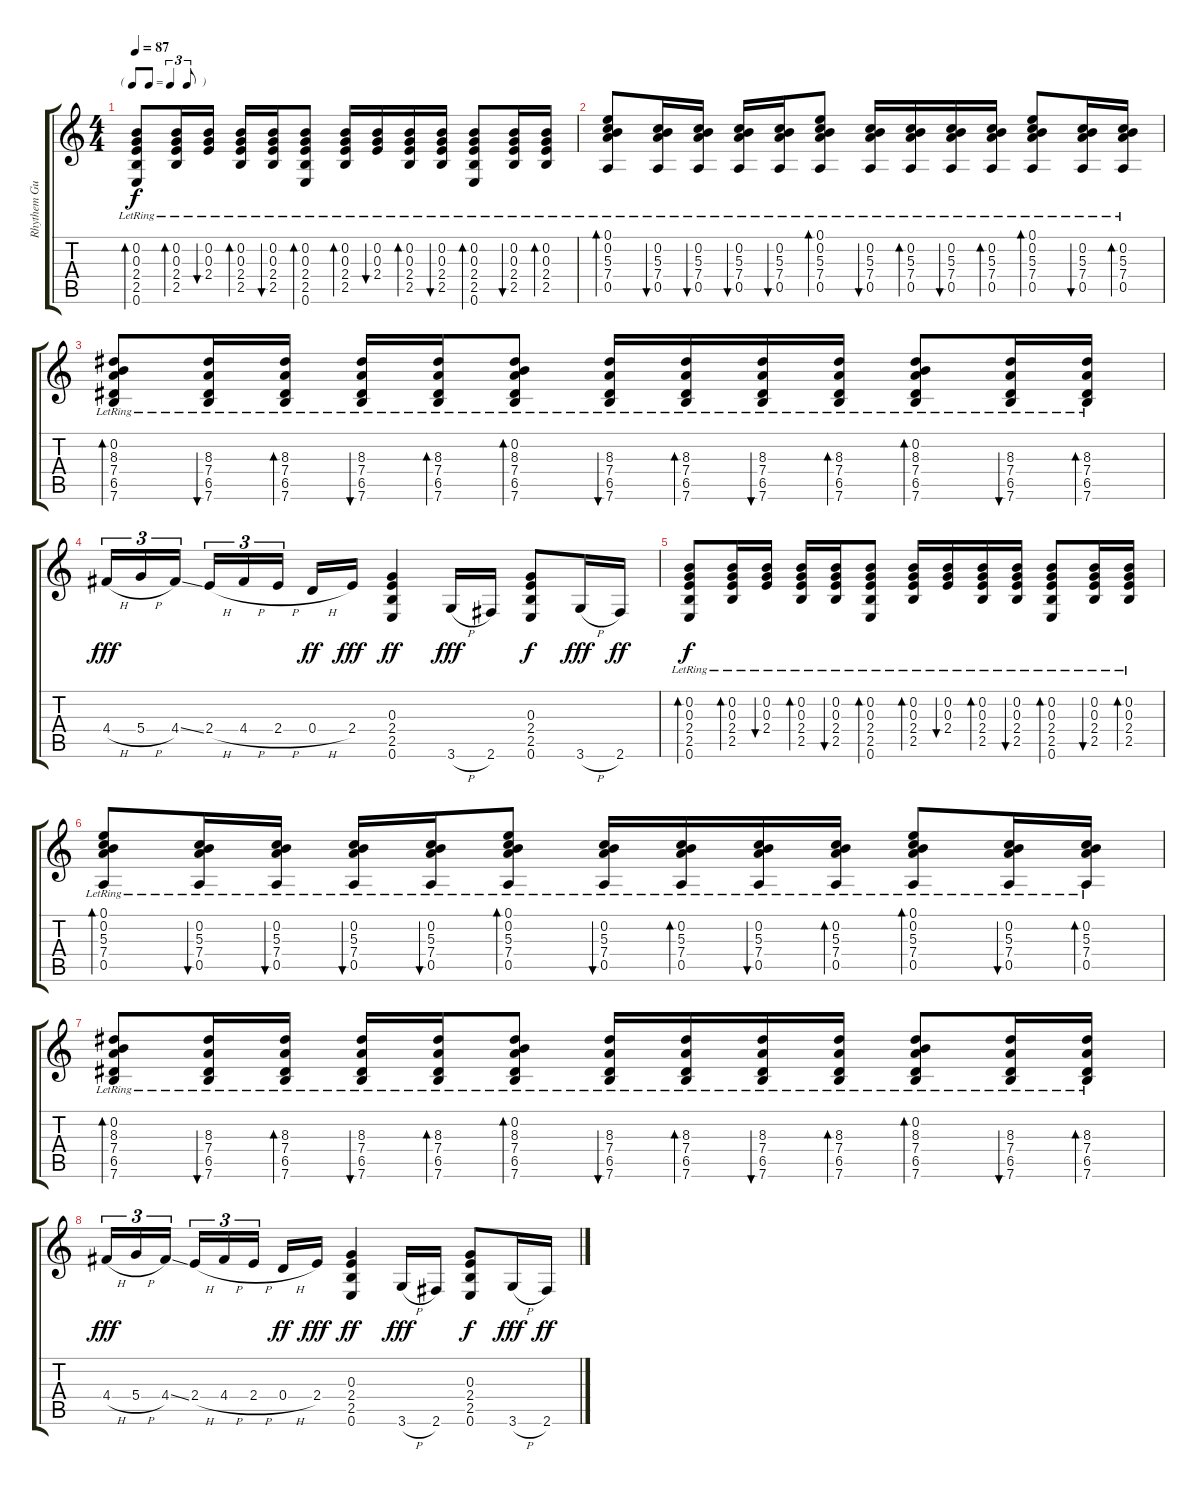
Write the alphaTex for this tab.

\track ("Rhythem Guitar" "Rhythem Gu") {instrument acousticguitarsteel}
\staff {score tabs}
\tuning (E4 B3 G3 D3 A2 E2) {hide}
\ts (4 4)
\tf triplet8th
\tempo 87
\clef g2
\ks c
(0.2{lr} 0.3{lr} 2.4{lr} 2.5{lr} 0.6{lr}).8{bd 60 dy f} (0.2{lr} 0.3{lr} 2.4{lr} 2.5{lr}).16{bd 60} (0.2{lr} 0.3{lr} 2.4{lr}).16{bu 60} (0.2{lr} 0.3{lr} 2.4{lr} 2.5{lr}).16{bd 60} (0.2{lr} 0.3{lr} 2.4{lr} 2.5{lr}).16{bu 60} (0.2{lr} 0.3{lr} 2.4{lr} 2.5{lr} 0.6).8{bd 60} (0.2{lr} 0.3{lr} 2.4{lr} 2.5{lr}).16{bd 60} (0.2{lr} 0.3{lr} 2.4{lr}).16{bu 60} (0.2{lr} 0.3{lr} 2.4{lr} 2.5{lr}).16{bd 60} (0.2{lr} 0.3{lr} 2.4{lr} 2.5{lr}).16{bu 60} (0.2{lr} 0.3{lr} 2.4{lr} 2.5{lr} 0.6{lr}).8{bd 60} (0.2{lr} 0.3{lr} 2.4{lr} 2.5{lr}).16{bu 60} (0.2{lr} 0.3{lr} 2.4{lr} 2.5{lr}).16{bd 60} |
(0.1{lr} 0.2{lr} 5.3{lr} 7.4{lr} 0.5{lr}).8{bd 60} (0.2{lr} 5.3{lr} 7.4{lr} 0.5{lr}).16{bu 60} (0.2{lr} 5.3{lr} 7.4{lr} 0.5{lr}).16{bu 60} (0.2{lr} 5.3{lr} 7.4{lr} 0.5{lr}).16{bu 60} (0.2{lr} 5.3{lr} 7.4{lr} 0.5{lr}).16{bu 60} (0.1{lr} 0.2{lr} 5.3{lr} 7.4{lr} 0.5{lr}).8{bd 60} (0.2{lr} 5.3{lr} 7.4{lr} 0.5{lr}).16{bu 60} (0.2{lr} 5.3{lr} 7.4{lr} 0.5{lr}).16{bd 60} (0.2{lr} 5.3{lr} 7.4{lr} 0.5{lr}).16{bu 60} (0.2{lr} 5.3{lr} 7.4{lr} 0.5{lr}).16{bd 60} (0.1{lr} 0.2{lr} 5.3{lr} 7.4{lr} 0.5{lr}).8{bd 60} (0.2{lr} 5.3{lr} 7.4{lr} 0.5{lr}).16{bu 60} (0.2{lr} 5.3{lr} 7.4{lr} 0.5{lr}).16{bd 60} |
(0.2{lr} 8.3{lr} 7.4{lr} 6.5{lr} 7.6{lr}).8{bd 60} (8.3{lr} 7.4{lr} 6.5{lr} 7.6{lr}).16{bu 60} (8.3{lr} 7.4{lr} 6.5{lr} 7.6{lr}).16{bd 60} (8.3{lr} 7.4{lr} 6.5{lr} 7.6{lr}).16{bu 60} (8.3{lr} 7.4{lr} 6.5{lr} 7.6{lr}).16{bd 60} (0.2{lr} 8.3{lr} 7.4{lr} 6.5{lr} 7.6{lr}).8{bd 60} (8.3{lr} 7.4{lr} 6.5{lr} 7.6{lr}).16{bu 60} (8.3{lr} 7.4{lr} 6.5{lr} 7.6{lr}).16{bd 60} (8.3{lr} 7.4{lr} 6.5{lr} 7.6{lr}).16{bu 60} (8.3{lr} 7.4{lr} 6.5{lr} 7.6{lr}).16{bd 60} (0.2{lr} 8.3{lr} 7.4{lr} 6.5{lr} 7.6{lr}).8{bd 60} (8.3{lr} 7.4{lr} 6.5{lr} 7.6{lr}).16{bu 60} (8.3{lr} 7.4{lr} 6.5{lr} 7.6{lr}).16{bd 60} |
4.4{h}.16{tu (3 2) dy fff} 5.4{h}.16{tu (3 2)} 4.4{ss}.16{tu (3 2)} 2.4{h}.16{tu (3 2)} 4.4{h}.16{tu (3 2)} 2.4{h}.16{tu (3 2)} 0.4{h}.16{dy ff} 2.4.16{dy fff} (0.3 2.4 2.5 0.6).4{dy ff} 3.6{h}.16{dy fff} 2.6.16 (0.3 2.4 2.5 0.6).8{dy f} 3.6{h}.16{dy fff} 2.6.16{dy ff} |
(0.2{lr} 0.3{lr} 2.4{lr} 2.5{lr} 0.6{lr}).8{bd 60 dy f} (0.2{lr} 0.3{lr} 2.4{lr} 2.5{lr}).16{bd 60} (0.2{lr} 0.3{lr} 2.4{lr}).16{bu 60} (0.2{lr} 0.3{lr} 2.4{lr} 2.5{lr}).16{bd 60} (0.2{lr} 0.3{lr} 2.4{lr} 2.5{lr}).16{bu 60} (0.2{lr} 0.3{lr} 2.4{lr} 2.5{lr} 0.6).8{bd 60} (0.2{lr} 0.3{lr} 2.4{lr} 2.5{lr}).16{bd 60} (0.2{lr} 0.3{lr} 2.4{lr}).16{bu 60} (0.2{lr} 0.3{lr} 2.4{lr} 2.5{lr}).16{bd 60} (0.2{lr} 0.3{lr} 2.4{lr} 2.5{lr}).16{bu 60} (0.2{lr} 0.3{lr} 2.4{lr} 2.5{lr} 0.6{lr}).8{bd 60} (0.2{lr} 0.3{lr} 2.4{lr} 2.5{lr}).16{bu 60} (0.2{lr} 0.3{lr} 2.4{lr} 2.5{lr}).16{bd 60} |
(0.1{lr} 0.2{lr} 5.3{lr} 7.4{lr} 0.5{lr}).8{bd 60} (0.2{lr} 5.3{lr} 7.4{lr} 0.5{lr}).16{bu 60} (0.2{lr} 5.3{lr} 7.4{lr} 0.5{lr}).16{bu 60} (0.2{lr} 5.3{lr} 7.4{lr} 0.5{lr}).16{bu 60} (0.2{lr} 5.3{lr} 7.4{lr} 0.5{lr}).16{bu 60} (0.1{lr} 0.2{lr} 5.3{lr} 7.4{lr} 0.5{lr}).8{bd 60} (0.2{lr} 5.3{lr} 7.4{lr} 0.5{lr}).16{bu 60} (0.2{lr} 5.3{lr} 7.4{lr} 0.5{lr}).16{bd 60} (0.2{lr} 5.3{lr} 7.4{lr} 0.5{lr}).16{bu 60} (0.2{lr} 5.3{lr} 7.4{lr} 0.5{lr}).16{bd 60} (0.1{lr} 0.2{lr} 5.3{lr} 7.4{lr} 0.5{lr}).8{bd 60} (0.2{lr} 5.3{lr} 7.4{lr} 0.5{lr}).16{bu 60} (0.2{lr} 5.3{lr} 7.4{lr} 0.5{lr}).16{bd 60} |
(0.2{lr} 8.3{lr} 7.4{lr} 6.5{lr} 7.6{lr}).8{bd 60} (8.3{lr} 7.4{lr} 6.5{lr} 7.6{lr}).16{bu 60} (8.3{lr} 7.4{lr} 6.5{lr} 7.6{lr}).16{bd 60} (8.3{lr} 7.4{lr} 6.5{lr} 7.6{lr}).16{bu 60} (8.3{lr} 7.4{lr} 6.5{lr} 7.6{lr}).16{bd 60} (0.2{lr} 8.3{lr} 7.4{lr} 6.5{lr} 7.6{lr}).8{bd 60} (8.3{lr} 7.4{lr} 6.5{lr} 7.6{lr}).16{bu 60} (8.3{lr} 7.4{lr} 6.5{lr} 7.6{lr}).16{bd 60} (8.3{lr} 7.4{lr} 6.5{lr} 7.6{lr}).16{bu 60} (8.3{lr} 7.4{lr} 6.5{lr} 7.6{lr}).16{bd 60} (0.2{lr} 8.3{lr} 7.4{lr} 6.5{lr} 7.6{lr}).8{bd 60} (8.3{lr} 7.4{lr} 6.5{lr} 7.6{lr}).16{bu 60} (8.3{lr} 7.4{lr} 6.5{lr} 7.6{lr}).16{bd 60} |
4.4{h}.16{tu (3 2) dy fff} 5.4{h}.16{tu (3 2)} 4.4{ss}.16{tu (3 2)} 2.4{h}.16{tu (3 2)} 4.4{h}.16{tu (3 2)} 2.4{h}.16{tu (3 2)} 0.4{h}.16{dy ff} 2.4.16{dy fff} (0.3 2.4 2.5 0.6).4{dy ff} 3.6{h}.16{dy fff} 2.6.16 (0.3 2.4 2.5 0.6).8{dy f} 3.6{h}.16{dy fff} 2.6.16{dy ff}
